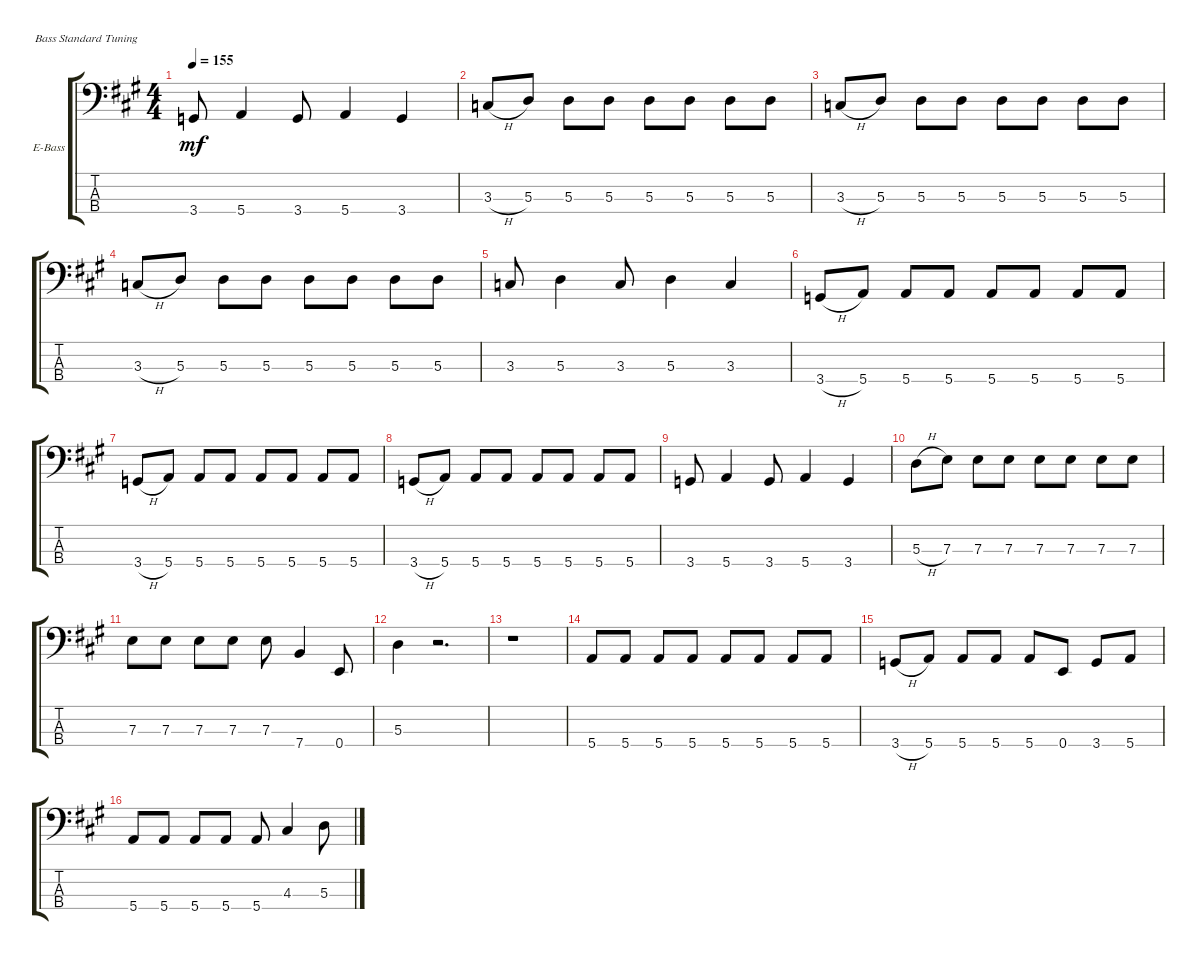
\defaultSystemsLayout 4
\bracketExtendMode groupsimilarinstruments
\firstSystemTrackNameOrientation horizontal
\otherSystemsTrackNameOrientation horizontal
\track ("John Paul Jones" "E-Bass") {instrument electricbassfinger}
\staff {score tabs}
\tuning (G2 D2 A1 E1)
\ts (4 4)
\tempo 155
\clef f4
\ks a
3.4.8{dy mf} 5.4.4 3.4.8 5.4.4 3.4.4 |
3.3{h}.8 5.3.8 5.3.8 5.3.8 5.3.8 5.3.8 5.3.8 5.3.8 |
3.3{h}.8 5.3.8 5.3.8 5.3.8 5.3.8 5.3.8 5.3.8 5.3.8 |
3.3{h}.8 5.3.8 5.3.8 5.3.8 5.3.8 5.3.8 5.3.8 5.3.8 |
3.3.8 5.3.4 3.3.8 5.3.4 3.3.4 |
3.4{h}.8 5.4.8 5.4.8 5.4.8 5.4.8 5.4.8 5.4.8 5.4.8 |
3.4{h}.8 5.4.8 5.4.8 5.4.8 5.4.8 5.4.8 5.4.8 5.4.8 |
3.4{h}.8 5.4.8 5.4.8 5.4.8 5.4.8 5.4.8 5.4.8 5.4.8 |
3.4.8 5.4.4 3.4.8 5.4.4 3.4.4 |
5.3{h}.8 7.3.8 7.3.8 7.3.8 7.3.8 7.3.8 7.3.8 7.3.8 |
7.3.8 7.3.8 7.3.8 7.3.8 7.3.8 7.4.4 0.4.8 |
5.3.4 r.2{d} |
r.1 |
5.4.8 5.4.8 5.4.8 5.4.8 5.4.8 5.4.8 5.4.8 5.4.8 |
3.4{h}.8 5.4.8 5.4.8 5.4.8 5.4.8 0.4.8 3.4.8 5.4.8 |
5.4.8 5.4.8 5.4.8 5.4.8 5.4.8 4.3.4 5.3.8
